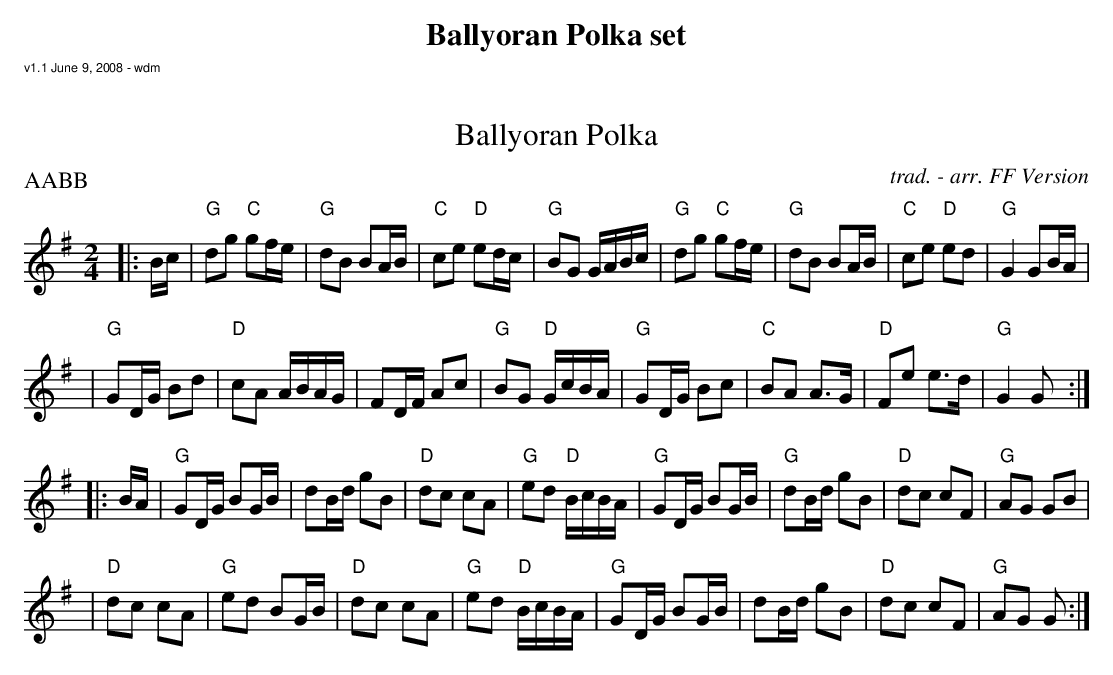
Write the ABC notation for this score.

X:1
T: Ballyoran Polka
O: trad. - arr. FF Version
P: AABB
M: 2/4
L: 1/8
K: Gmaj
|:B/c/|"G"dg "C"gf/e/|"G"dB BA/B/|"C"ce "D"ed/c/|"G"BG G/A/B/c/|"G"dg "C"gf/e/|"G"dB BA/B/|"C"ce "D"ed|"G"G2 GB/A/|
|"G"GD/G/ Bd|"D"cA A/B/A/G/|FD/F/ Ac|"G"BG "D"G/c/B/A/|"G"GD/G/ Bc|"C"BA A>G|"D"Fe e>d|"G"G2G:|
|:B/A/|"G"GD/G/ BG/B/|dB/d/ gB|"D"dc cA|"G"ed "D"B/c/B/A/|"G"GD/G/ BG/B/|"G"dB/d/ gB|"D"dc cF|"G"AG GB|
|"D"dc cA|"G"ed BG/B/|"D"dc cA|"G"ed "D"B/c/B/A/|"G"GD/G/ BG/B/|dB/d/ gB|"D"dc cF|"G"AG G:|
